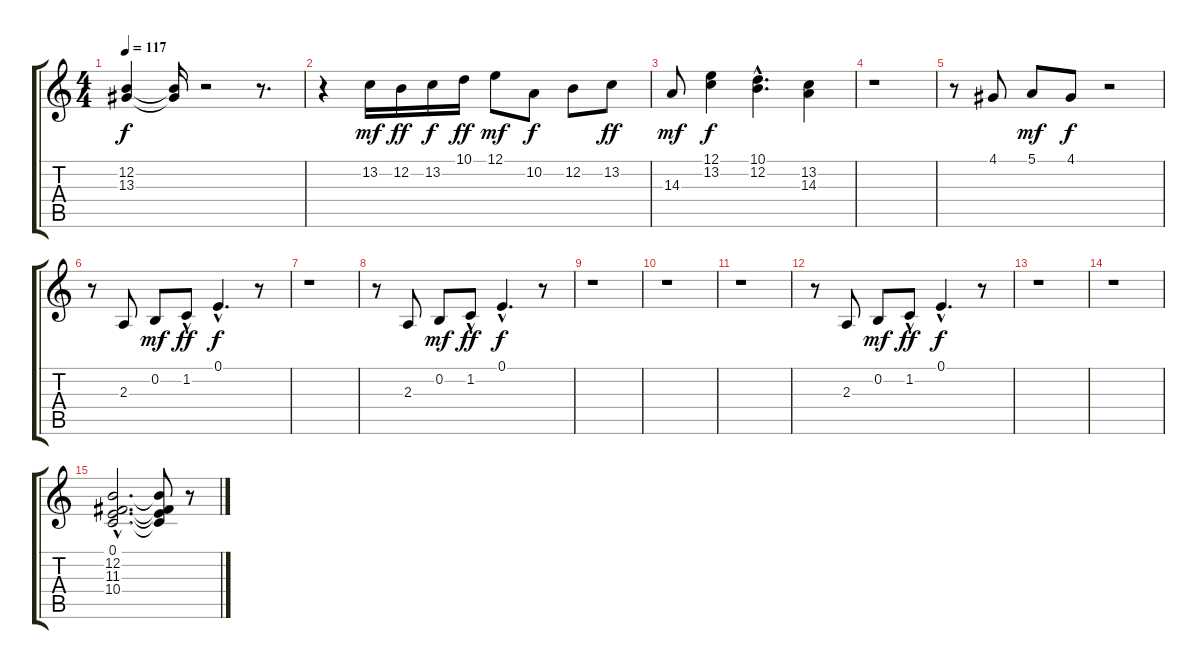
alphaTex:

\track "" {instrument accordion}
\staff {score tabs}
\tuning (E4 B3 G3 D3 A2 E2) {hide}
\ts (4 4)
\tempo 117
\clef g2
\ks c
(12.2 13.3).4{dy f} (12.2{t} 13.3{t}).16 r.2 r.8{d} |
r.4 13.2.16{dy mf} 12.2.16{dy ff} 13.2.16{dy f} 10.1.16{dy ff} 12.1.8{dy mf} 10.2.8{dy f} 12.2.8 13.2.8{dy ff} |
14.3.8{dy mf} (12.1 13.2).4{dy f} (10.1{hac} 12.2{hac}).4{d} (13.2 14.3).4 |
r.1 |
r.8 4.1.8 5.1.8{dy mf} 4.1.8{dy f} r.2 |
r.8 2.3.8 0.2.8{dy mf} 1.2{hac}.8{dy ff} 0.1{hac}.4{d dy f} r.8 |
r.1 |
r.8 2.3.8 0.2.8{dy mf} 1.2{hac}.8{dy ff} 0.1{hac}.4{d dy f} r.8 |
r.1 |
r.1 |
r.1 |
r.8 2.3.8 0.2.8{dy mf} 1.2{hac}.8{dy ff} 0.1{hac}.4{d dy f} r.8 |
r.1 |
r.1 |
(0.1{hac} 12.2{hac} 11.3{hac} 10.4{hac}).2{d} (0.1{t} 12.2{t} 11.3{t} 10.4{t}).8 r.8
